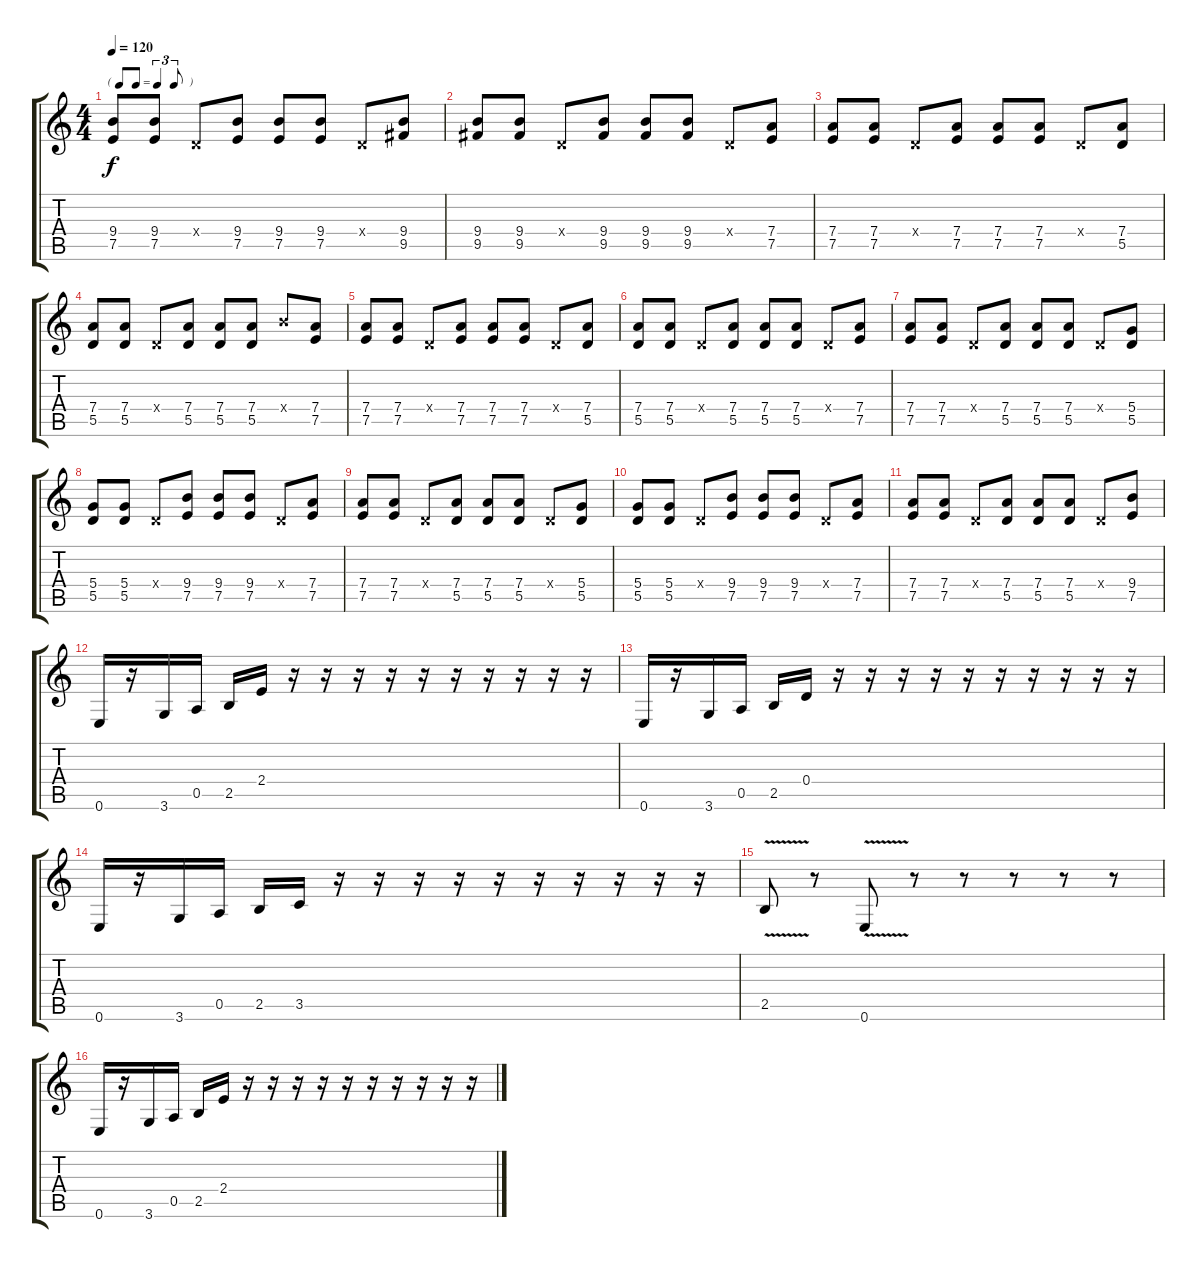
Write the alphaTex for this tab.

\track "" {instrument overdrivenguitar}
\staff {score tabs}
\tuning (E4 B3 G3 D3 A2 E2) {hide}
\ts (4 4)
\tf triplet8th
\tempo 120
\clef g2
\ks c
(9.4 7.5).8{dy f} (9.4 7.5).8 0.4{x}.8 (9.4 7.5).8 (9.4 7.5).8 (9.4 7.5).8 0.4{x}.8 (9.4 9.5).8 |
(9.4 9.5).8 (9.4 9.5).8 0.4{x}.8 (9.4 9.5).8 (9.4 9.5).8 (9.4 9.5).8 0.4{x}.8 (7.4 7.5).8 |
(7.4 7.5).8 (7.4 7.5).8 0.4{x}.8 (7.4 7.5).8 (7.4 7.5).8 (7.4 7.5).8 0.4{x}.8 (7.4 5.5).8 |
(7.4 5.5).8 (7.4 5.5).8 0.4{x}.8 (7.4 5.5).8 (7.4 5.5).8 (7.4 5.5).8 9.4{x}.8 (7.4 7.5).8 |
(7.4 7.5).8 (7.4 7.5).8 0.4{x}.8 (7.4 7.5).8 (7.4 7.5).8 (7.4 7.5).8 0.4{x}.8 (7.4 5.5).8 |
(7.4 5.5).8 (7.4 5.5).8 0.4{x}.8 (7.4 5.5).8 (7.4 5.5).8 (7.4 5.5).8 0.4{x}.8 (7.4 7.5).8 |
(7.4 7.5).8 (7.4 7.5).8 0.4{x}.8 (7.4 5.5).8 (7.4 5.5).8 (7.4 5.5).8 0.4{x}.8 (5.4 5.5).8 |
(5.4 5.5).8 (5.4 5.5).8 0.4{x}.8 (9.4 7.5).8 (9.4 7.5).8 (9.4 7.5).8 0.4{x}.8 (7.4 7.5).8 |
(7.4 7.5).8 (7.4 7.5).8 0.4{x}.8 (7.4 5.5).8 (7.4 5.5).8 (7.4 5.5).8 0.4{x}.8 (5.4 5.5).8 |
(5.4 5.5).8 (5.4 5.5).8 0.4{x}.8 (9.4 7.5).8 (9.4 7.5).8 (9.4 7.5).8 0.4{x}.8 (7.4 7.5).8 |
(7.4 7.5).8 (7.4 7.5).8 0.4{x}.8 (7.4 5.5).8 (7.4 5.5).8 (7.4 5.5).8 0.4{x}.8 (9.4 7.5).8 |
0.6.16 r.16 3.6.16 0.5.16 2.5.16 2.4.16 r.16 r.16 r.16 r.16 r.16 r.16 r.16 r.16 r.16 r.16 |
0.6.16 r.16 3.6.16 0.5.16 2.5.16 0.4.16 r.16 r.16 r.16 r.16 r.16 r.16 r.16 r.16 r.16 r.16 |
0.6.16 r.16 3.6.16 0.5.16 2.5.16 3.5.16 r.16 r.16 r.16 r.16 r.16 r.16 r.16 r.16 r.16 r.16 |
2.5{v}.8 r.8 0.6{v}.8 r.8 r.8 r.8 r.8 r.8 |
0.6.16 r.16 3.6.16 0.5.16 2.5.16 2.4.16 r.16 r.16 r.16 r.16 r.16 r.16 r.16 r.16 r.16 r.16
